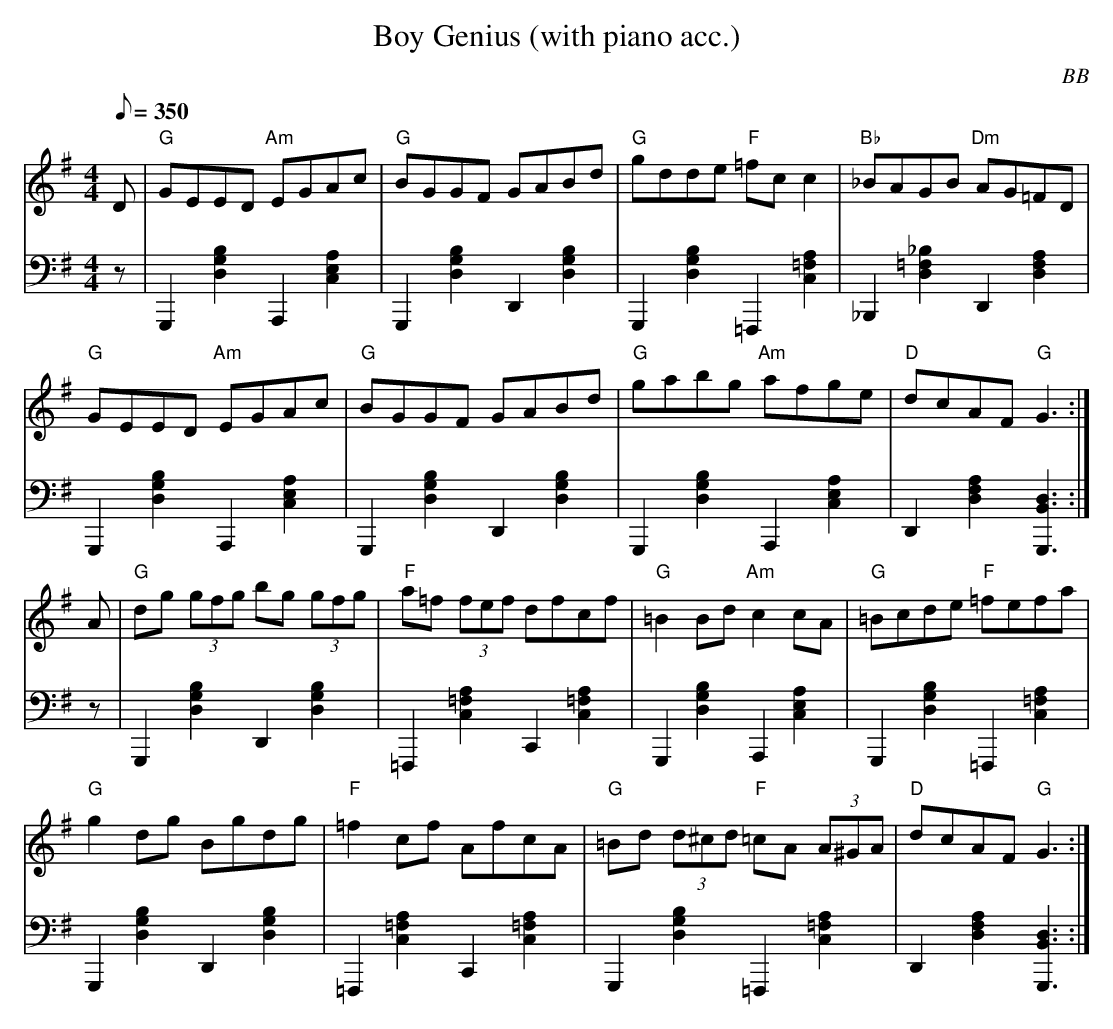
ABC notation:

X:1
T: Boy Genius (with piano acc.)
C: BB
Q: 1/8=350
M: 4/4
L: 1/8
V: 1 program 1 21 %acc
V: 2 volume=70 clef=bass m=D program 1 01
K: G
[V:1] D|"G"GEED "Am"EGAc|"G"BGGF GABd|"G"gdde "F"=fc c2|"Bb"_BAGB "Dm"AG=FD |
[V:2] z|G,,2[G2B2D2]A,,2[A2C2E2]|G,,2[G2B2D2]D,2[G2B2D2]|G,,2[G2B2D2]=F,,2[A2C2=F2]|\
_B,,2[_B2=F2D2]D,2[A2D2F2]|
[V:1] "G"GEED "Am"EGAc|"G"BGGF GABd|"G"gabg "Am"afge|"D"dcAF "G"G3 :|
[V:2] G,,2[G2B2D2]A,,2[A2C2E2]|G,,2[G2B2D2]D,2[G2B2D2]|G,,2[G2B2D2]A,,2[A2C2E2]|\
D,2[A2D2F2] [G,,3D3B,3]:|
[V:1] A|"G"dg (3gfg bg (3gfg|"F"a=f (3fef dfcf|"G"=B2 Bd "Am"c2 cA|"G"=Bcde "F"=fefa |
[V:2] z|G,,2[G2B2D2]D,2[G2B2D2]|=F,,2[A2C2=F2]C,2[A2C2=F2]|G,,2[G2B2D2]A,,2[A2C2E2]|\
G,,2[G2B2D2]=F,,2[A2C2=F2]|
[V:1] "G"g2 dg Bgdg|"F"=f2 cf AfcA|"G"=Bd (3d^cd "F"=cA (3A^GA|"D"dcAF "G"G3 :|
[V:2] G,,2[G2B2D2]D,2[G2B2D2]|=F,,2[A2C2=F2]C,2[A2C2=F2]|G,,2[G2B2D2]=F,,2[A2C2=F2]|\
D,2[A2D2F2] [G,,3D3B,3] :|
